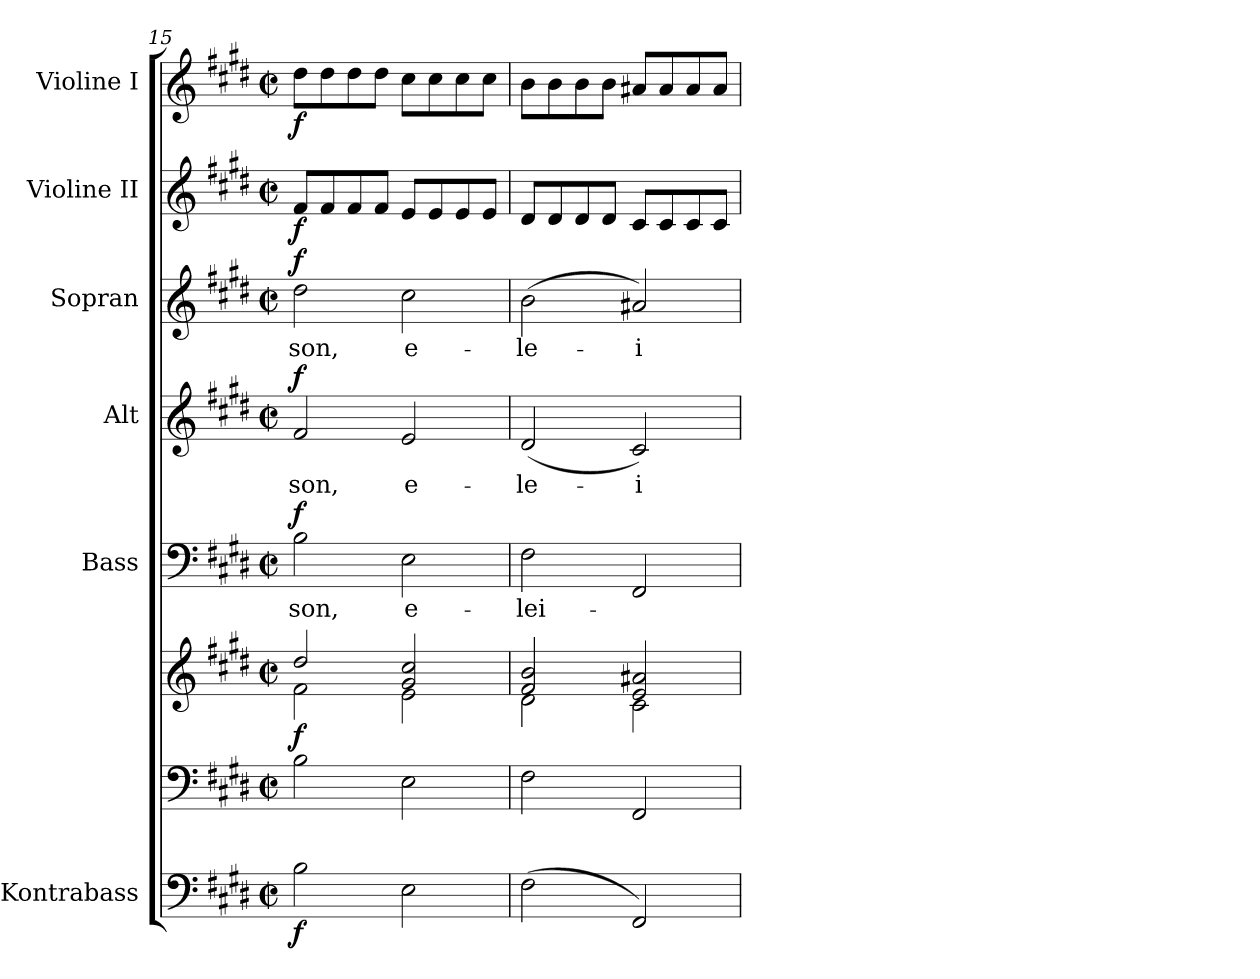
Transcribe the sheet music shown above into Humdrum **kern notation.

**kern	**dynam	**kern	**kern	**dynam	**kern	**text	**dynam	**kern	**text	**dynam	**kern	**text	**dynam	**kern	**dynam	**kern	**dynam
*part7	*part7	*part6	*part6	*part6	*part5	*part5	*part5	*part4	*part4	*part4	*part3	*part3	*part3	*part2	*part2	*part1	*part1
*staff8	*staff8	*staff7	*staff6	*staff6/7	*staff5	*staff5	*staff5	*staff4	*staff4	*staff4	*staff3	*staff3	*staff3	*staff2	*staff2	*staff1	*staff1
*I"Kontrabass	*	*	*	*	*I"Bass	*	*	*I"Alt	*	*	*I"Sopran	*	*	*I"Violine II	*	*I"Violine I	*
*I'Kb.	*	*	*	*	*I'B.	*	*	*I'A.	*	*	*I'S.	*	*	*I'Vl. II	*	*I'Vl. I	*
*clefF4	*	*clefF4	*clefG2	*	*clefF4	*	*	*clefG2	*	*	*clefG2	*	*	*clefG2	*	*clefG2	*
*ITrd7c12	*	*	*	*	*	*	*	*	*	*	*	*	*	*	*	*	*
*k[f#c#g#d#]	*	*k[f#c#g#d#]	*k[f#c#g#d#]	*	*k[f#c#g#d#]	*	*	*k[f#c#g#d#]	*	*	*k[f#c#g#d#]	*	*	*k[f#c#g#d#]	*	*k[f#c#g#d#]	*
*E:	*	*E:	*E:	*	*E:	*	*	*E:	*	*	*E:	*	*	*E:	*	*E:	*
*M2/2	*	*M2/2	*M2/2	*	*M2/2	*	*	*M2/2	*	*	*M2/2	*	*	*M2/2	*	*M2/2	*
*met(c|)	*	*met(c|)	*met(c|)	*	*met(c|)	*	*	*met(c|)	*	*	*met(c|)	*	*	*met(c|)	*	*met(c|)	*
=15	=15	=15	=15	=15	=15	=15	=15	=15	=15	=15	=15	=15	=15	=15	=15	=15	=15
*	*	*	*^	*	*	*	*	*	*	*	*	*	*	*	*	*	*
!	!LO:DY:b	!	!	!	!LO:DY:b	!	!LO:LY:b	!LO:DY:a	!	!LO:LY:b	!LO:DY:a	!	!LO:LY:b	!LO:DY:a	!	!LO:DY:b	!	!LO:DY:b
2BB\	f	2B\	2dd#/	2f#\	f	2B\	-son,	f	2f#/	-son,	f	2dd#\	-son,	f	8f#/L	f	8dd#\L	f
.	.	.	.	.	.	.	.	.	.	.	.	.	.	.	8f#/	.	8dd#\	.
.	.	.	.	.	.	.	.	.	.	.	.	.	.	.	8f#/	.	8dd#\	.
.	.	.	.	.	.	.	.	.	.	.	.	.	.	.	8f#/J	.	8dd#\J	.
!	!	!	!	!	!	!	!LO:LY:b	!	!	!LO:LY:b	!	!	!LO:LY:b	!	!	!	!	!
2EE\	.	2E\	2g#/ 2cc#/	2e\	.	2E\	e-	.	2e/	e-	.	2cc#\	e-	.	8e/L	.	8cc#\L	.
.	.	.	.	.	.	.	.	.	.	.	.	.	.	.	8e/	.	8cc#\	.
.	.	.	.	.	.	.	.	.	.	.	.	.	.	.	8e/	.	8cc#\	.
.	.	.	.	.	.	.	.	.	.	.	.	.	.	.	8e/J	.	8cc#\J	.
!!LO:PB:g=z
=16	=16	=16	=16	=16	=16	=16	=16	=16	=16	=16	=16	=16	=16	=16	=16	=16	=16	=16
!	!	!	!	!	!	!	!LO:LY:b	!	!	!LO:LY:b	!	!	!LO:LY:b	!	!	!	!	!
(>2FF#\	.	2F#\	2f#/ 2b/	2d#\	.	2F#\	-lei-	.	(<2d#/	-le-	.	(>2b\	-le-	.	8d#/L	.	8b\L	.
.	.	.	.	.	.	.	.	.	.	.	.	.	.	.	8d#/	.	8b\	.
.	.	.	.	.	.	.	.	.	.	.	.	.	.	.	8d#/	.	8b\	.
.	.	.	.	.	.	.	.	.	.	.	.	.	.	.	8d#/J	.	8b\J	.
!	!	!	!	!	!	!	!	!	!	!LO:LY:b	!	!	!LO:LY:b	!	!	!	!	!
2FFF#/)	.	2FF#/	2e/ 2a#X/	2c#\	.	2FF#/	.	.	2c#/)	-i-	.	2a#X/)	-i-	.	8c#/L	.	8a#X/L	.
.	.	.	.	.	.	.	.	.	.	.	.	.	.	.	8c#/	.	8a#/	.
.	.	.	.	.	.	.	.	.	.	.	.	.	.	.	8c#/	.	8a#/	.
.	.	.	.	.	.	.	.	.	.	.	.	.	.	.	8c#/J	.	8a#/J	.
*	*	*	*v	*v	*	*	*	*	*	*	*	*	*	*	*	*	*	*
=	=	=	=	=	=	=	=	=	=	=	=	=	=	=	=	=	=
*-	*-	*-	*-	*-	*-	*-	*-	*-	*-	*-	*-	*-	*-	*-	*-	*-	*-
